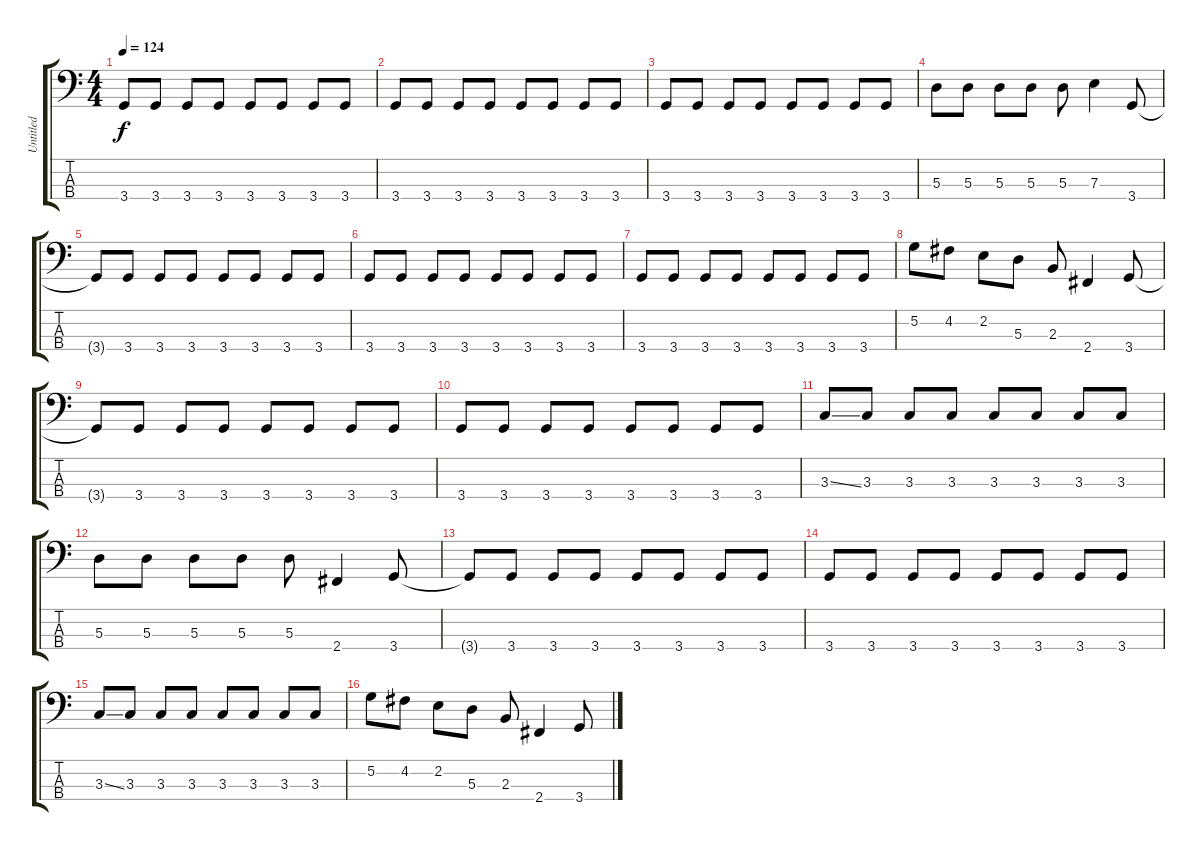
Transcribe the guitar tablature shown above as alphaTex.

\track ("Untitled" "Untitled") {instrument electricbassfinger}
\staff {score tabs}
\tuning (G2 D2 A1 E1) {hide}
\ts (4 4)
\tempo 124
\clef f4
\ks c
3.4{t}.8{dy f} 3.4.8 3.4.8 3.4.8 3.4.8 3.4.8 3.4.8 3.4.8 |
3.4.8 3.4.8 3.4.8 3.4.8 3.4.8 3.4.8 3.4.8 3.4.8 |
3.4.8 3.4.8 3.4.8 3.4.8 3.4.8 3.4.8 3.4.8 3.4.8 |
5.3.8 5.3.8 5.3.8 5.3.8 5.3.8 7.3.4 3.4.8 |
3.4{t}.8 3.4.8 3.4.8 3.4.8 3.4.8 3.4.8 3.4.8 3.4.8 |
3.4.8 3.4.8 3.4.8 3.4.8 3.4.8 3.4.8 3.4.8 3.4.8 |
3.4.8 3.4.8 3.4.8 3.4.8 3.4.8 3.4.8 3.4.8 3.4.8 |
5.2.8 4.2.8 2.2.8 5.3.8 2.3.8 2.4.4 3.4.8 |
3.4{t}.8 3.4.8 3.4.8 3.4.8 3.4.8 3.4.8 3.4.8 3.4.8 |
3.4.8 3.4.8 3.4.8 3.4.8 3.4.8 3.4.8 3.4.8 3.4.8 |
3.3{ss}.8 3.3.8 3.3.8 3.3.8 3.3.8 3.3.8 3.3.8 3.3.8 |
5.3.8 5.3.8 5.3.8 5.3.8 5.3.8 2.4.4 3.4.8 |
3.4{t}.8 3.4.8 3.4.8 3.4.8 3.4.8 3.4.8 3.4.8 3.4.8 |
3.4.8 3.4.8 3.4.8 3.4.8 3.4.8 3.4.8 3.4.8 3.4.8 |
3.3{ss}.8 3.3.8 3.3.8 3.3.8 3.3.8 3.3.8 3.3.8 3.3.8 |
5.2.8 4.2.8 2.2.8 5.3.8 2.3.8 2.4.4 3.4.8
